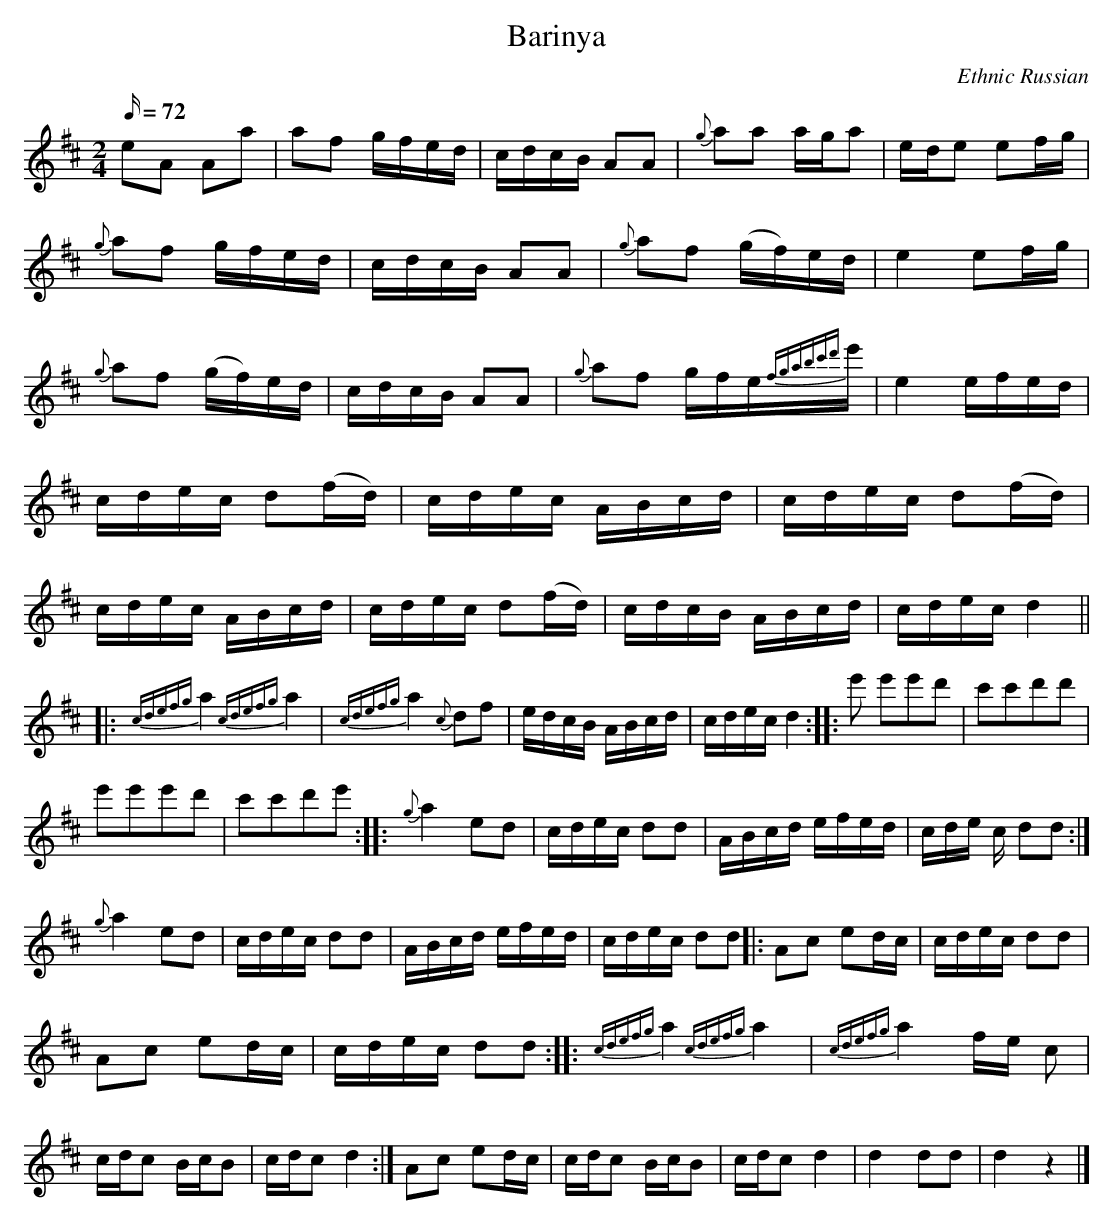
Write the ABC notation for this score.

X:1
T:Barinya
L:1/16
M:2/4
O:Ethnic Russian
Q:72
K:D
e2A2 A2a2 | a2f2    gfed   | cdcB A2A2 | {g}a2a2 aga2   | \
ede2 e2fg | {g}a2f2 gfed   | cdcB A2A2 | {g}a2f2 (gf)ed |\
e4   e2fg | {g}a2f2 (gf)ed | cdcB A2A2 | {g}a2f2 gfe{fgabc'd'}e' | \
e4   efed | cdec    d2(fd) | cdec ABcd | cdec d2(fd) | \
cdec ABcd | cdec    d2(fd) | cdcB ABcd | cdec d4 ||
|: \
{cdefg}a4 {cdefg}a4 | {cdefg}a4 {c}d2f2 | \
edcB           ABcd | cdec d4 ::\
e'2 e'2e'2d'2 | c'2c'2d'2d'2 |
e'2e'2e'2d'2 | c'2c'2d'2e'2 ::\
 {g}a4 e2d2 | cdec d2d2 | ABcd efed | cde c d2d2 :|
{g}a4 e2d2 | cdec d2d2 | ABcd efed | cdec d2d2 ||\
|: A2c2 e2dc | cdec d2d2 |
A2c2 e2dc | cdec d2d2 ::\
{cdefg}a4 {cdefg}a4 | {cdefg}a4 fe c2 |
cdc2 BcB2 | cdc2 d4 :| \
A2c2 e2dc | cdc2 BcB2 | cdc2 d4 | d4 d2d2 | d4 z4 |]
